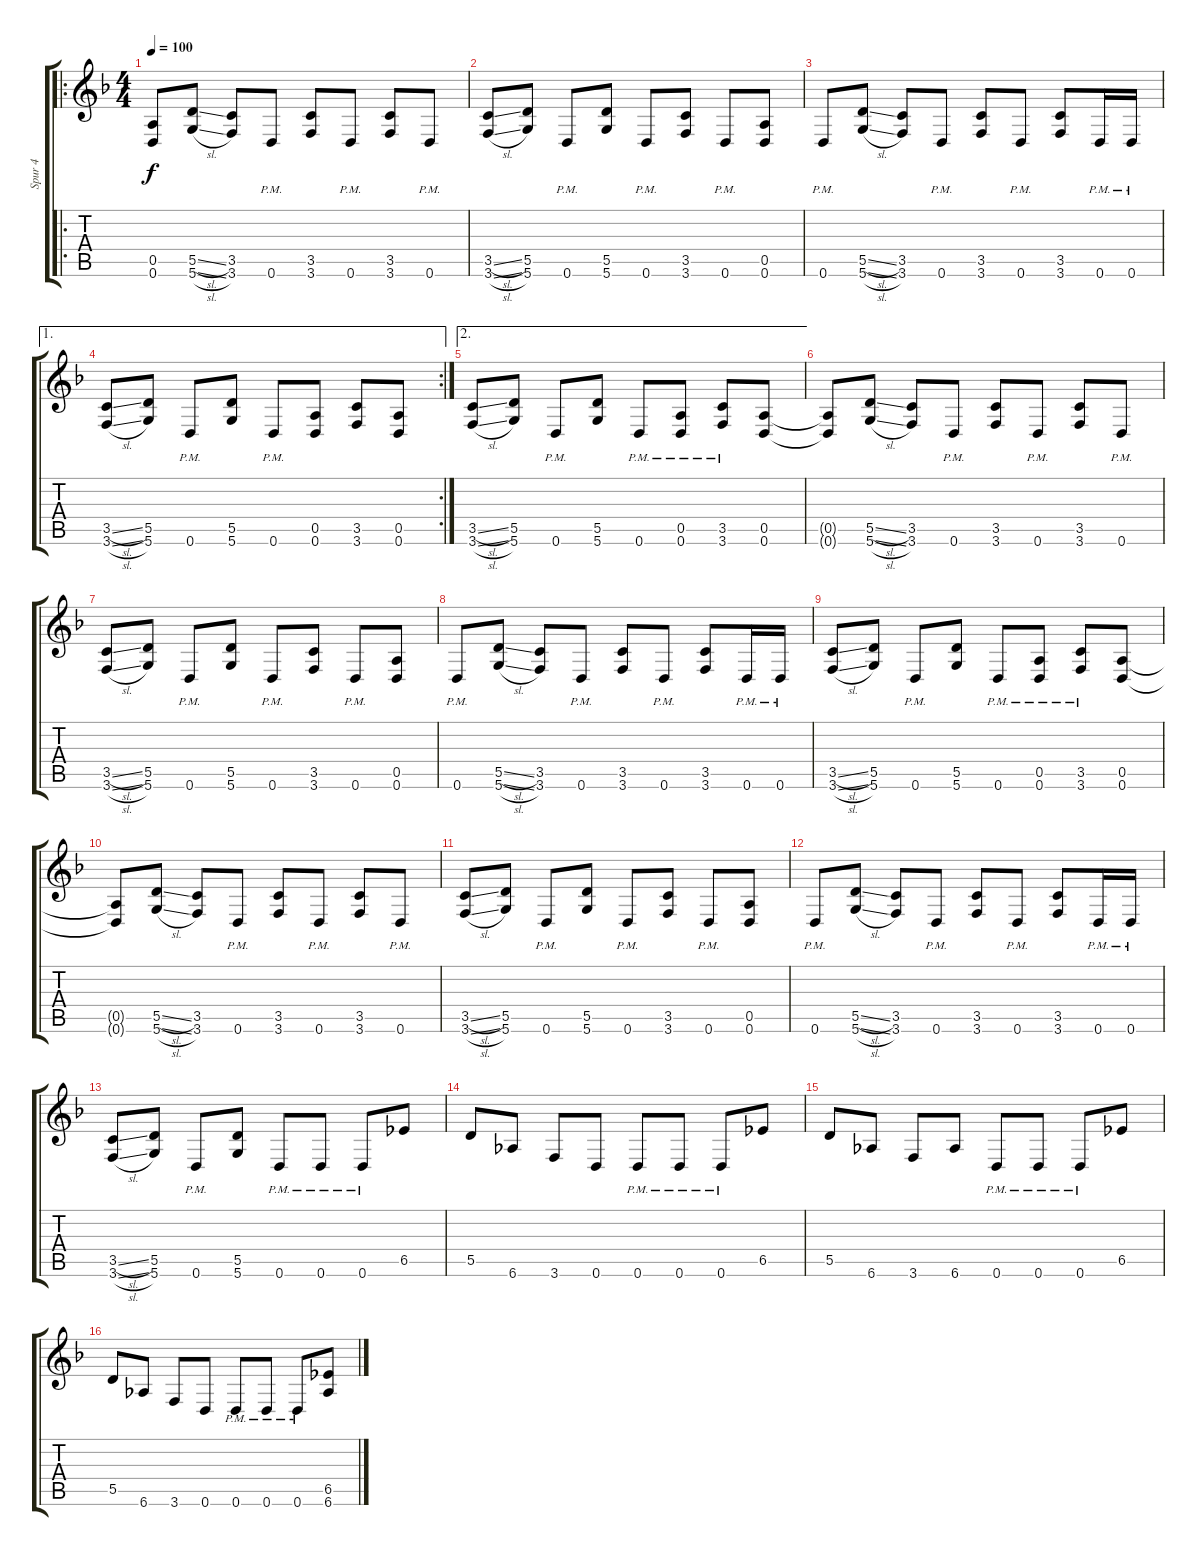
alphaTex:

\track ("Spur 4" "Spur 4") {instrument overdrivenguitar}
\staff {score tabs}
\tuning (E4 B3 G3 D3 A2 D2) {hide}
\ro
\ts (4 4)
\tempo 100
\clef g2
\ks dminor
(0.5{t} 0.6{t}).8{dy f} (5.5{sl} 5.6{sl}).8 (3.5 3.6).8 0.6{pm}.8 (3.5 3.6).8 0.6{pm}.8 (3.5 3.6).8 0.6{pm}.8 |
(3.5{sl} 3.6{sl}).8 (5.5 5.6).8 0.6{pm}.8 (5.5 5.6).8 0.6{pm}.8 (3.5 3.6).8 0.6{pm}.8 (0.5 0.6).8 |
0.6{pm}.8 (5.5{sl} 5.6{sl}).8 (3.5 3.6).8 0.6{pm}.8 (3.5 3.6).8 0.6{pm}.8 (3.5 3.6).8 0.6{pm}.16 0.6{pm}.16 |
\ae 1
\rc 2
(3.5{sl} 3.6{sl}).8 (5.5 5.6).8 0.6{pm}.8 (5.5 5.6).8 0.6{pm}.8 (0.5 0.6).8 (3.5 3.6).8 (0.5 0.6).8 |
\ae 2
(3.5{sl} 3.6{sl}).8 (5.5 5.6).8 0.6{pm}.8 (5.5 5.6).8 0.6{pm}.8 (0.5{pm} 0.6{pm}).8 (3.5{pm} 3.6{pm}).8 (0.5 0.6).8 |
(0.5{t} 0.6{t}).8 (5.5{sl} 5.6{sl}).8 (3.5 3.6).8 0.6{pm}.8 (3.5 3.6).8 0.6{pm}.8 (3.5 3.6).8 0.6{pm}.8 |
(3.5{sl} 3.6{sl}).8 (5.5 5.6).8 0.6{pm}.8 (5.5 5.6).8 0.6{pm}.8 (3.5 3.6).8 0.6{pm}.8 (0.5 0.6).8 |
0.6{pm}.8 (5.5{sl} 5.6{sl}).8 (3.5 3.6).8 0.6{pm}.8 (3.5 3.6).8 0.6{pm}.8 (3.5 3.6).8 0.6{pm}.16 0.6{pm}.16 |
(3.5{sl} 3.6{sl}).8 (5.5 5.6).8 0.6{pm}.8 (5.5 5.6).8 0.6{pm}.8 (0.5{pm} 0.6{pm}).8 (3.5{pm} 3.6{pm}).8 (0.5 0.6).8 |
(0.5{t} 0.6{t}).8 (5.5{sl} 5.6{sl}).8 (3.5 3.6).8 0.6{pm}.8 (3.5 3.6).8 0.6{pm}.8 (3.5 3.6).8 0.6{pm}.8 |
(3.5{sl} 3.6{sl}).8 (5.5 5.6).8 0.6{pm}.8 (5.5 5.6).8 0.6{pm}.8 (3.5 3.6).8 0.6{pm}.8 (0.5 0.6).8 |
0.6{pm}.8 (5.5{sl} 5.6{sl}).8 (3.5 3.6).8 0.6{pm}.8 (3.5 3.6).8 0.6{pm}.8 (3.5 3.6).8 0.6{pm}.16 0.6{pm}.16 |
(3.5{sl} 3.6{sl}).8 (5.5 5.6).8 0.6{pm}.8 (5.5 5.6).8 0.6{pm}.8 0.6{pm}.8 0.6{pm}.8 6.5.8 |
5.5.8 6.6.8 3.6.8 0.6.8 0.6{pm}.8 0.6{pm}.8 0.6{pm}.8 6.5.8 |
5.5.8 6.6.8 3.6.8 6.6.8 0.6{pm}.8 0.6{pm}.8 0.6{pm}.8 6.5.8 |
5.5.8 6.6.8 3.6.8 0.6.8 0.6{pm}.8 0.6{pm}.8 0.6{pm}.8 (6.5 6.6).8
